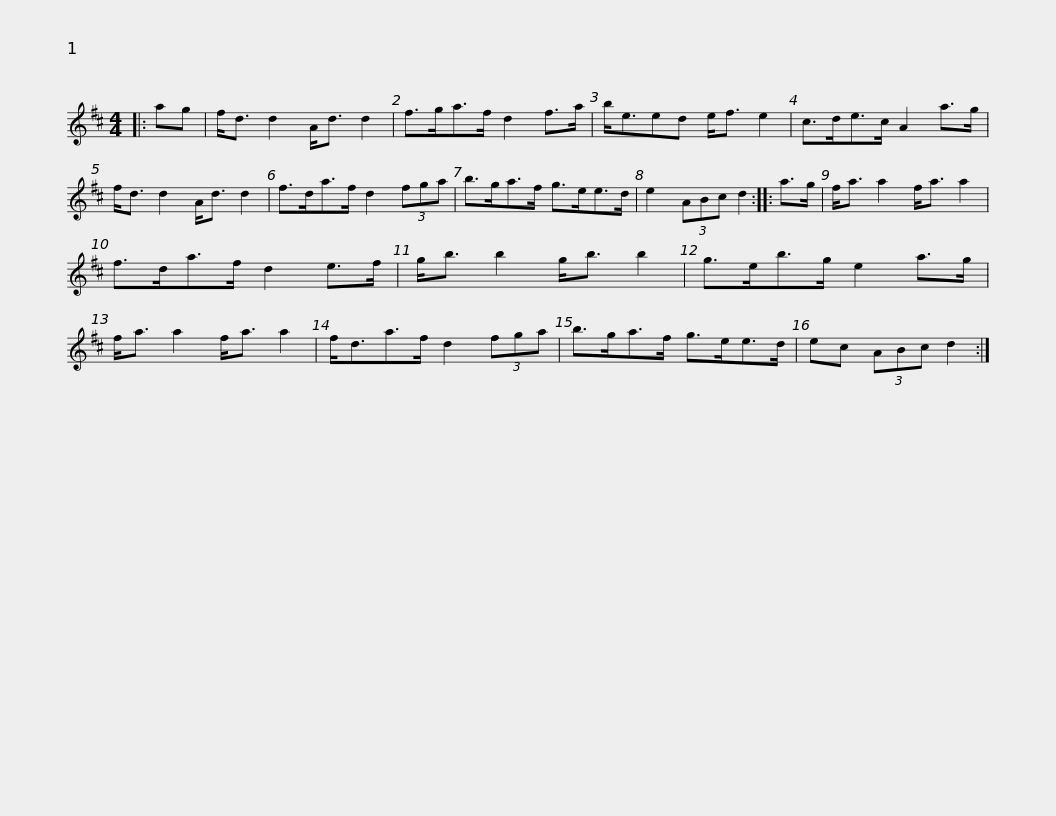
X:1
L:1/8
M:4/4
I:linebreak $
K:D
V:1 treble
V:1
|: ag | f<d d2 A<d d2 | f>ga>f d2 f>a | b<eed e<f e2 | c>de>c A2 a>g | %5
 f<d d2 A<d d2 |$ f>da>f d2 (3fga | b>ga>f g>ee>d | e2 (3ABc d2 :: a>g | %10
 f<a a2 f<a a2 | f>da>f d2 e>f |$ g<b b2 g<b b2 | g>eb>g e2 a>g | f<a a2 f<a a2 | %15
 f<da>f d2 (3fga | b>ga>f g>ee>d |$ ec (3ABc d2 :| %18
